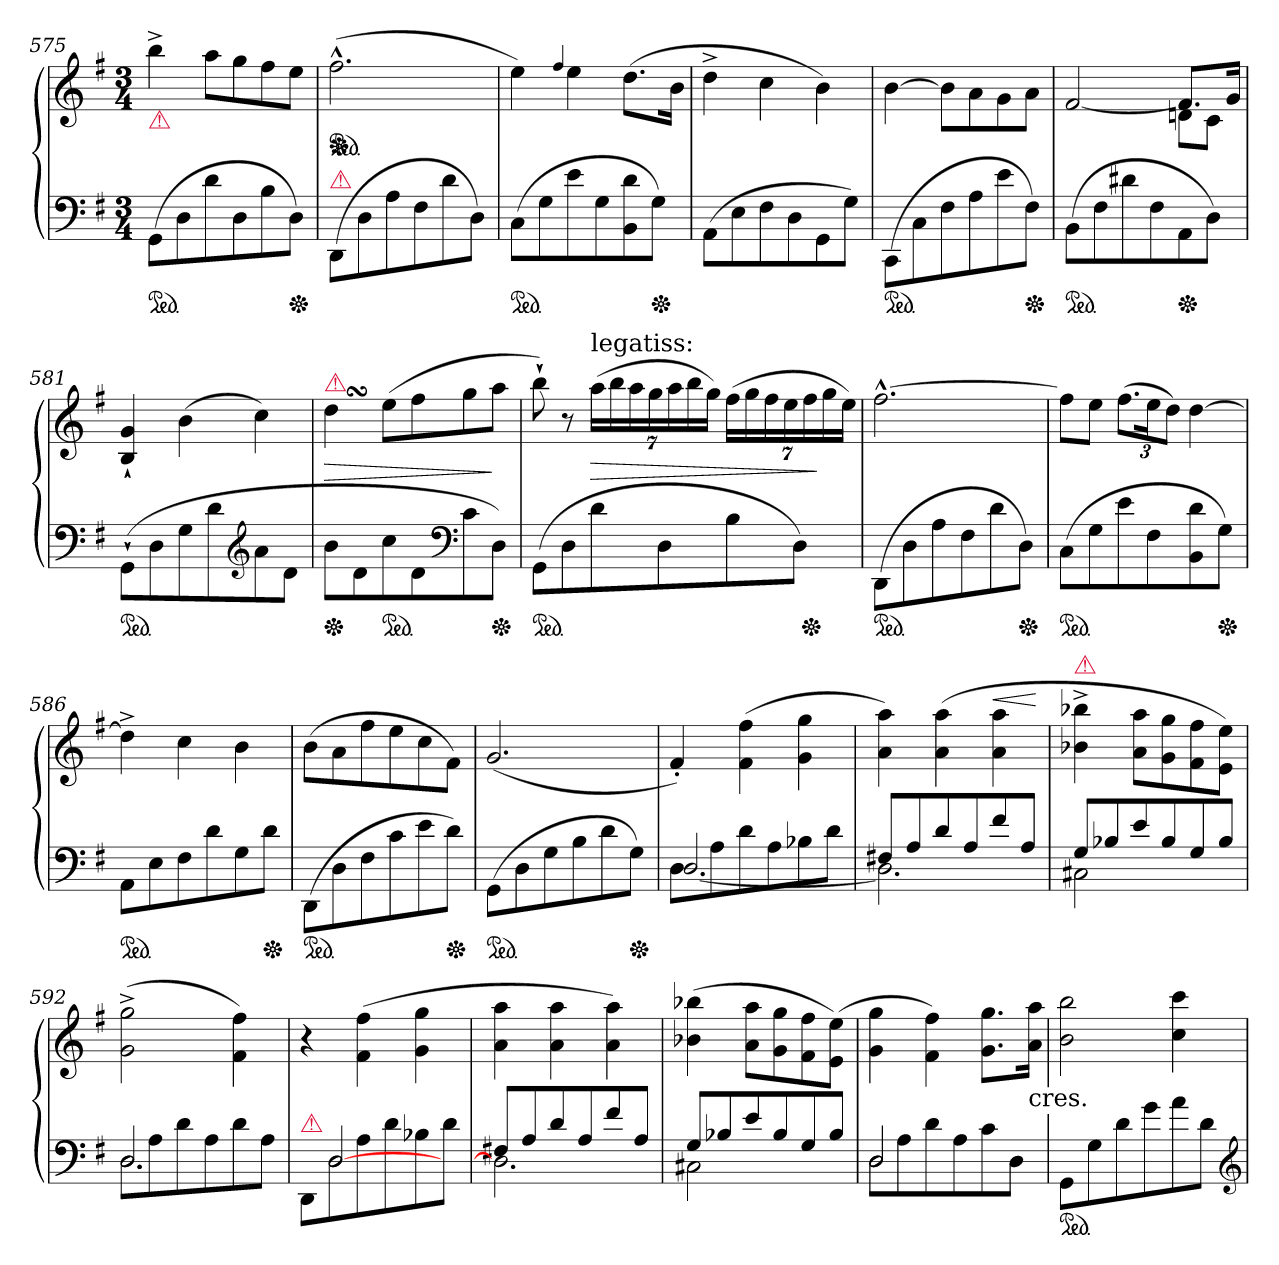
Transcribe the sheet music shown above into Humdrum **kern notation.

**kern	**kern	**dynam
*part1	*part1	*part1
*staff2	*staff1	*staff1/2
*clefF4	*clefG2	*
*k[f#]	*k[f#]	*
*M3/4	*M3/4	*
=575	=575	=575
!	!LO:TX:b:color=crimson:t=⚠	!
*ped	*	*
(>8GGL	4bb^<	.
8D	.	.
8d	8aaL	.
8D	8gg	.
8B	8ff#	.
*Xped	*	*
8DJ)	8eeJ	.
=576	=576	=576
!LO:TX:a:color=crimson:t=⚠	!	!
*	*ped	*
*	*Xped	*
(>8DDL	(>2.ff#^^>	.
8D	.	.
8A	.	.
8F#	.	.
8d	.	.
8DJ)	.	.
=577	=577	=577
*ped	*	*
(>8CL	4ee)	.
8G	.	.
.	4qqff#/	.
8e	4ee	.
8G	.	.
8BB 8d	(>8.ddL	.
*Xped	*	*
8GJ)	.	.
.	16bJk	.
=578	=578	=578
(>8AA\L	4dd^<	.
8E	.	.
8F#	4cc	.
8D	.	.
8GG	4b)	.
8GJ)	.	.
=579	=579	=579
!LO:TX:a:color=crimson:t=⚠	!	!
*ped	*	*
(>8CCL	[4b	.
8C	.	.
8F#	8b\L]	.
8A	8a	.
8e	8g	.
*Xped	*	*
8F#J)	8aJ	.
=580	=580	=580
*	*^	*
*ped	*	*	*
(>8BBL	[2f#	2ryy	.
8F#	.	.	.
8d#X	.	.	.
8F#	.	.	.
*Xped	*	*	*
8AA	8.f#L]	8dnL	.
8DJ)	.	8cJ	.
.	16gJk	.	.
*	*v	*v	*
=581	=581	=581
*ped	*	*
(>8GG`>L	4B`< 4g`<	.
8D	.	.
8G	(>4b	.
8d	.	.
*clefG2	*	*
8a	4cc)	.
8dJ	.	.
=582	=582	=582
!	!LO:TX:a:color=crimson:t=⚠	!
*Xped	*	*
8b\L	4ddSSS	>
8d	.	.
*ped	*	*
8cc	(>8eeL	.
8d	8ff#	.
*clefF4	*	*
8c	8gg	.
*Xped	*	*
8DJ)	8aaJ	]
=583	=583	=583
*ped	*	*
(>8GGL	8bb`>)	.
8D	8r	.
!	!LO:TX:a:t=legatiss&colon;	!
8d	(>28aaLL	>
.	28bb	.
.	28aa	.
.	28gg	.
8D	.	.
.	28aa	.
.	28bb	.
.	28ggJJ)	.
8B	(>28ff#LL	.
.	28gg	.
.	28ff#	.
.	28ee	.
8DJ)	.	.
*Xped	*	*
.	28ff#	.
.	28gg	]
.	28eeJJ)	.
=584	=584	=584
!LO:TX:a:color=crimson:t=⚠	!	!
*ped	*	*
(>8DDL	[2.ff#^^>	.
8D	.	.
8A	.	.
8F#	.	.
8d	.	.
*Xped	*	*
8DJ)	.	.
=585	=585	=585
*ped	*	*
(>8CL	8ff#L]	.
8G	8eeJ	.
8e	(>12.ff#L	.
8F#	24eeK	.
.	12ddJ)	.
8BB 8d	[4dd	.
*Xped	*	*
8GJ)	.	.
=586	=586	=586
*ped	*	*
8AAL	4dd^<]	.
8E	.	.
8F#	4cc	.
8d	.	.
8G	4b	.
*Xped	*	*
8dJ	.	.
=587	=587	=587
!LO:TX:a:color=crimson:t=⚠	!	!
*ped	*	*
(>8DDL	(>8bL	.
8D	8a	.
8F#	8ff#	.
8c	8ee	.
8e	8cc	.
*Xped	*	*
8dJ)	8f#J)	.
=588	=588	=588
*ped	*	*
(>8GGL	(<2.g	.
8D	.	.
8G	.	.
8B	.	.
8d	.	.
*Xped	*	*
8GJ)	.	.
=589	=589	=589
*^	*	*
8D\L	[2.D/	4f#'<)	.
8A	.	.	.
8d	.	(>4f# 4ff#	.
8A	.	.	.
8B-X	.	4g 4gg	.
8dJ	.	.	.
=590	=590	=590	=590
8F#XL	2.D]	4a 4aa)	.
8A	.	.	.
8d	.	(>4a 4aa	.
8A	.	.	.
!	!	!	!LO:HP:a
8f#	.	4a 4aa	<
8AJ	.	.	.
*v	*v	*	*
.	.	[
=591	=591	=591
*^	*	*
!	!	!LO:TX:a:color=crimson:t=⚠	!
8GL	2C#X	4b-X^> 4bb-X^>	.
8B-X	.	.	.
8e	.	8a 8aaL	.
8B-	.	8g 8gg	.
8G	4ryy	8f# 8ff#	.
8B-J	.	8e 8eeJ)	.
=592	=592	=592	=592
!LO:N:vis=2.	!	!	!
8D\	2.D/	(>2g^> 2gg^>	.
8A	.	.	.
8d	.	.	.
8A	.	.	.
8d	.	4f# 4ff#)	.
8AJ	.	.	.
=593	=593	=593	=593
!LO:TX:a:color=crimson:t=⚠	!	!	!
8ryy	8DD\L	4r	.
!	!LO:N:vis=2	!	!
[<2D/	8D	.	.
.	8A	(>4f# 4ff#	.
.	8d	.	.
.	8B-X	4g 4gg	.
8ryy	8dJ	.	.
=594	=594	=594	=594
8F#XL	2.D]	4a 4aa	.
8A	.	.	.
8d	.	4a 4aa	.
8A	.	.	.
8f#	.	4a 4aa)	.
8AJ	.	.	.
=595	=595	=595	=595
8GL	2C#X	(>4b-X 4bb-X	.
8B-X	.	.	.
8e	.	8a 8aaL	.
8B-	.	8g 8gg	.
8G	4ryy	8f# 8ff#	.
8B-J	.	(>8e 8eeJ)	.
=596	=596	=596	=596
!	!LO:N:vis=2	!	!
2D/	8D\	4g 4gg	.
.	8A	.	.
.	8d	4f# 4ff#)	.
.	8A	.	.
4ryy	8c	8.g 8.ggL	.
.	8DJ	.	.
!	!	!LO:TX:c:t=cres.	!
.	.	16a 16aaJk	.
*v	*v	*	*
=597	=597	=597
*ped	*	*
8GGL	2b 2bb	.
8G	.	.
8d	.	.
8g	.	.
8a	4cc 4ccc	.
8dJ	.	.
*clefG2	*	*
=	=	=
*-	*-	*-
